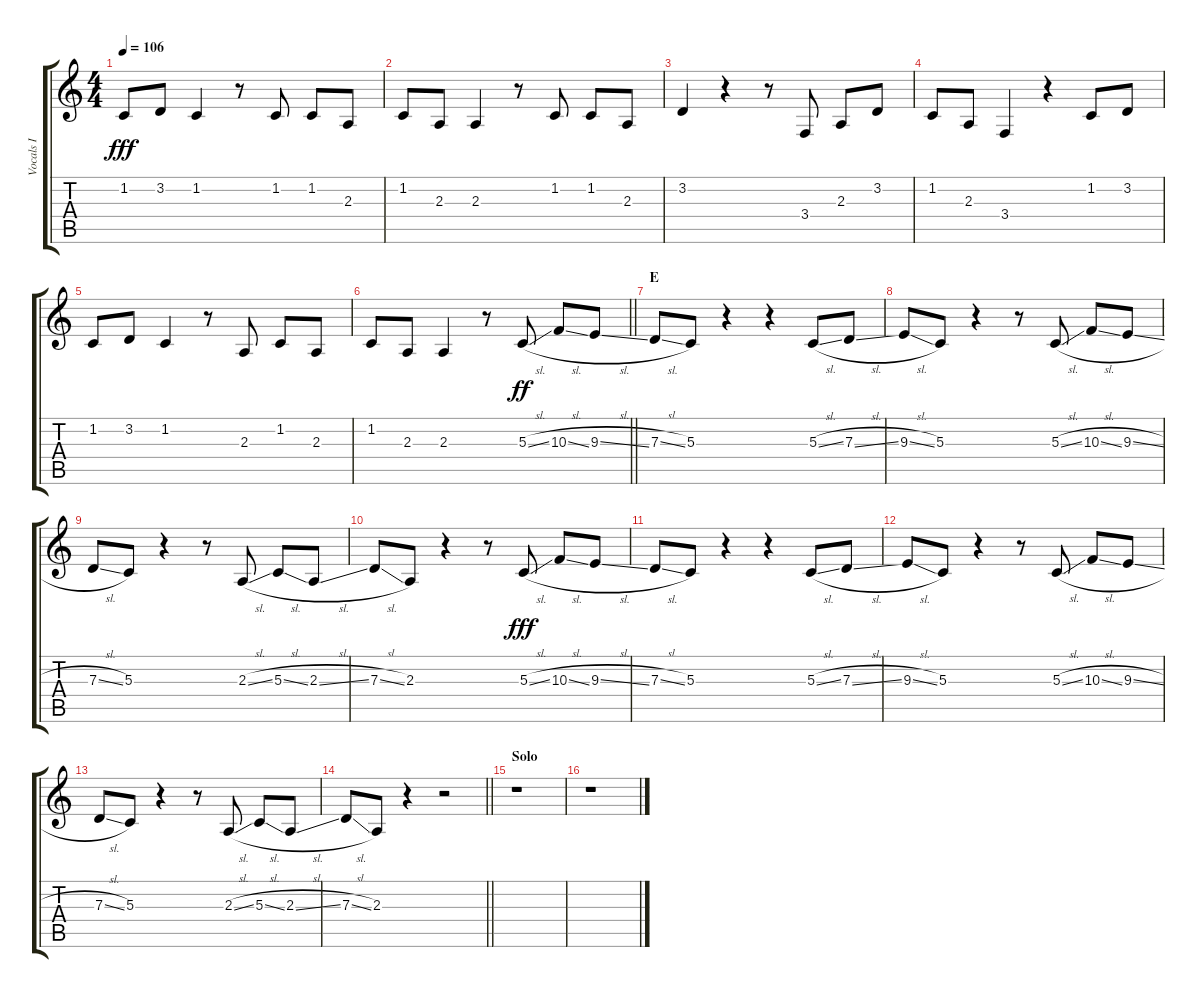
\track ("Vocals I" "Vocals I") {instrument voiceoohs}
\staff {score tabs}
\tuning (E4 B3 G3 D3 A2 E2) {hide}
\ts (4 4)
\tempo 106
\clef g2
\ks c
1.2.8{dy fff} 3.2.8 1.2.4 r.8 1.2.8 1.2.8 2.3.8 |
1.2.8 2.3.8 2.3.4 r.8 1.2.8 1.2.8 2.3.8 |
3.2.4 r.4 r.8 3.4.8 2.3.8 3.2.8 |
1.2.8 2.3.8 3.4.4 r.4 1.2.8 3.2.8 |
1.2.8 3.2.8 1.2.4 r.8 2.3.8 1.2.8 2.3.8 |
\barLineRight lightlight
1.2.8 2.3.8 2.3.4 r.8 5.3{sl}.8{dy ff} 10.3{sl}.8 9.3{sl}.8 |
\section ("" "E")
7.3{sl}.8 5.3.8 r.4 r.4 5.3{sl}.8 7.3{sl}.8 |
9.3{sl}.8 5.3.8 r.4 r.8 5.3{sl}.8 10.3{sl}.8 9.3{sl}.8 |
7.3{sl}.8 5.3.8 r.4 r.8 2.3{sl}.8 5.3{sl}.8 2.3{sl}.8 |
7.3{sl}.8 2.3.8 r.4 r.8 5.3{sl}.8{dy fff} 10.3{sl}.8 9.3{sl}.8 |
7.3{sl}.8 5.3.8 r.4 r.4 5.3{sl}.8 7.3{sl}.8 |
9.3{sl}.8 5.3.8 r.4 r.8 5.3{sl}.8 10.3{sl}.8 9.3{sl}.8 |
7.3{sl}.8 5.3.8 r.4 r.8 2.3{sl}.8 5.3{sl}.8 2.3{sl}.8 |
\barLineRight lightlight
7.3{sl}.8 2.3.8 r.4 r.2 |
\section ("" "Solo")
r.1 |
r.1
